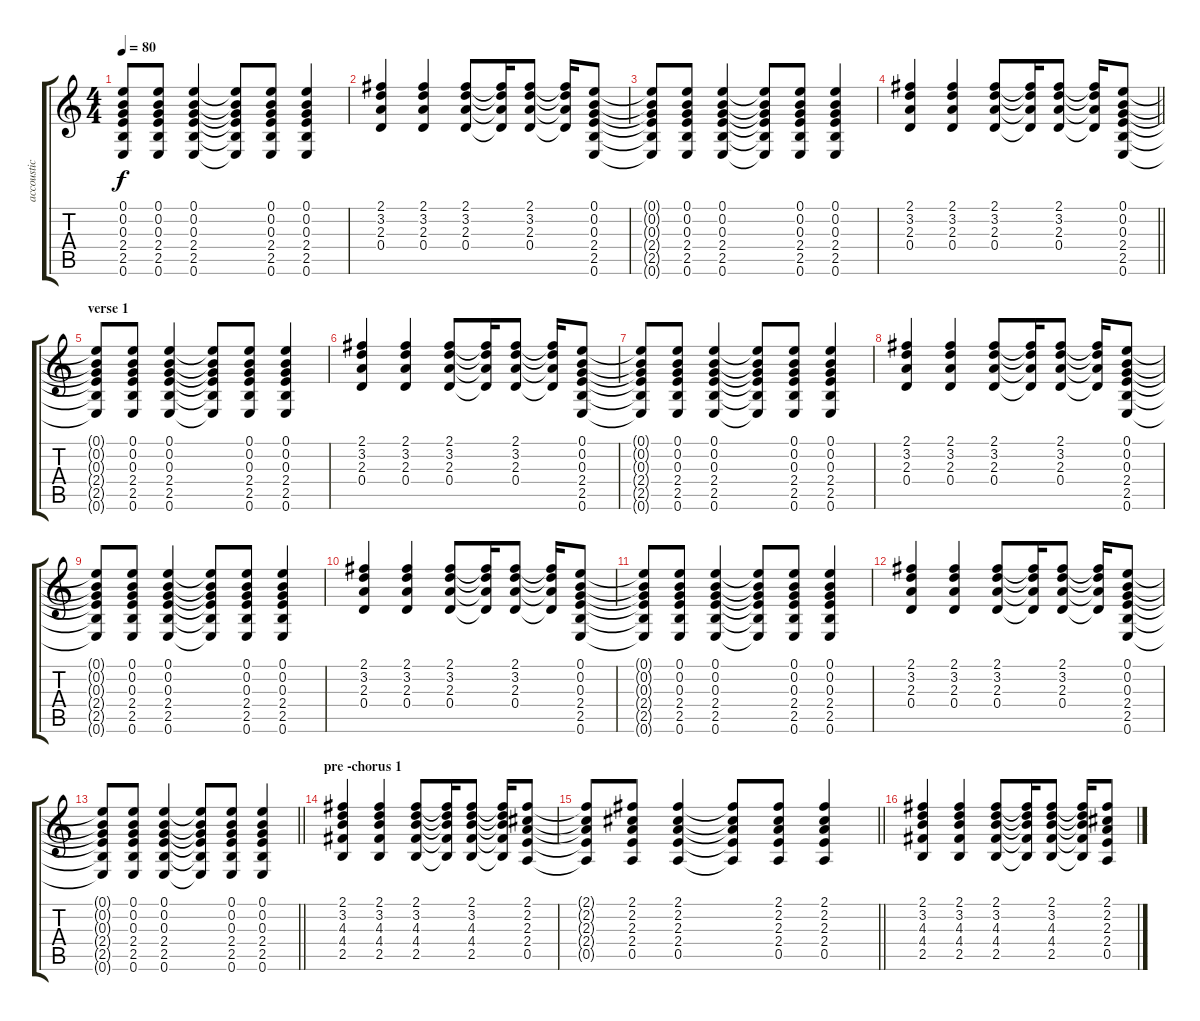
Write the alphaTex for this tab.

\track ("accoustic guitar" "accoustic ") {instrument acousticguitarsteel}
\staff {score tabs}
\tuning (E4 B3 G3 D3 A2 E2) {hide}
\ts (4 4)
\tempo 80
\clef g2
\ks c
(0.1{t} 0.2{t} 0.3{t} 2.4{t} 2.5{t} 0.6{t}).8{dy f} (0.1 0.2 0.3 2.4 2.5 0.6).8 (0.1 0.2 0.3 2.4 2.5 0.6).4 (0.1{t} 0.2{t} 0.3{t} 2.4{t} 2.5{t} 0.6{t}).8 (0.1 0.2 0.3 2.4 2.5 0.6).8 (0.1 0.2 0.3 2.4 2.5 0.6).4 |
(2.1 3.2 2.3 0.4).4 (2.1 3.2 2.3 0.4).4 (2.1 3.2 2.3 0.4).8 (2.1{t} 3.2{t} 2.3{t} 0.4{t}).16 (2.1 3.2 2.3 0.4).8 (2.1{t} 3.2{t} 2.3{t} 0.4{t}).16 (0.1 0.2 0.3 2.4 2.5 0.6).8 |
(0.1{t} 0.2{t} 0.3{t} 2.4{t} 2.5{t} 0.6{t}).8 (0.1 0.2 0.3 2.4 2.5 0.6).8 (0.1 0.2 0.3 2.4 2.5 0.6).4 (0.1{t} 0.2{t} 0.3{t} 2.4{t} 2.5{t} 0.6{t}).8 (0.1 0.2 0.3 2.4 2.5 0.6).8 (0.1 0.2 0.3 2.4 2.5 0.6).4 |
\barLineRight lightlight
(2.1 3.2 2.3 0.4).4 (2.1 3.2 2.3 0.4).4 (2.1 3.2 2.3 0.4).8 (2.1{t} 3.2{t} 2.3{t} 0.4{t}).16 (2.1 3.2 2.3 0.4).8 (2.1{t} 3.2{t} 2.3{t} 0.4{t}).16 (0.1 0.2 0.3 2.4 2.5 0.6).8 |
\section ("" "verse 1")
(0.1{t} 0.2{t} 0.3{t} 2.4{t} 2.5{t} 0.6{t}).8 (0.1 0.2 0.3 2.4 2.5 0.6).8 (0.1 0.2 0.3 2.4 2.5 0.6).4 (0.1{t} 0.2{t} 0.3{t} 2.4{t} 2.5{t} 0.6{t}).8 (0.1 0.2 0.3 2.4 2.5 0.6).8 (0.1 0.2 0.3 2.4 2.5 0.6).4 |
(2.1 3.2 2.3 0.4).4 (2.1 3.2 2.3 0.4).4 (2.1 3.2 2.3 0.4).8 (2.1{t} 3.2{t} 2.3{t} 0.4{t}).16 (2.1 3.2 2.3 0.4).8 (2.1{t} 3.2{t} 2.3{t} 0.4{t}).16 (0.1 0.2 0.3 2.4 2.5 0.6).8 |
(0.1{t} 0.2{t} 0.3{t} 2.4{t} 2.5{t} 0.6{t}).8 (0.1 0.2 0.3 2.4 2.5 0.6).8 (0.1 0.2 0.3 2.4 2.5 0.6).4 (0.1{t} 0.2{t} 0.3{t} 2.4{t} 2.5{t} 0.6{t}).8 (0.1 0.2 0.3 2.4 2.5 0.6).8 (0.1 0.2 0.3 2.4 2.5 0.6).4 |
(2.1 3.2 2.3 0.4).4 (2.1 3.2 2.3 0.4).4 (2.1 3.2 2.3 0.4).8 (2.1{t} 3.2{t} 2.3{t} 0.4{t}).16 (2.1 3.2 2.3 0.4).8 (2.1{t} 3.2{t} 2.3{t} 0.4{t}).16 (0.1 0.2 0.3 2.4 2.5 0.6).8 |
(0.1{t} 0.2{t} 0.3{t} 2.4{t} 2.5{t} 0.6{t}).8 (0.1 0.2 0.3 2.4 2.5 0.6).8 (0.1 0.2 0.3 2.4 2.5 0.6).4 (0.1{t} 0.2{t} 0.3{t} 2.4{t} 2.5{t} 0.6{t}).8 (0.1 0.2 0.3 2.4 2.5 0.6).8 (0.1 0.2 0.3 2.4 2.5 0.6).4 |
(2.1 3.2 2.3 0.4).4 (2.1 3.2 2.3 0.4).4 (2.1 3.2 2.3 0.4).8 (2.1{t} 3.2{t} 2.3{t} 0.4{t}).16 (2.1 3.2 2.3 0.4).8 (2.1{t} 3.2{t} 2.3{t} 0.4{t}).16 (0.1 0.2 0.3 2.4 2.5 0.6).8 |
(0.1{t} 0.2{t} 0.3{t} 2.4{t} 2.5{t} 0.6{t}).8 (0.1 0.2 0.3 2.4 2.5 0.6).8 (0.1 0.2 0.3 2.4 2.5 0.6).4 (0.1{t} 0.2{t} 0.3{t} 2.4{t} 2.5{t} 0.6{t}).8 (0.1 0.2 0.3 2.4 2.5 0.6).8 (0.1 0.2 0.3 2.4 2.5 0.6).4 |
(2.1 3.2 2.3 0.4).4 (2.1 3.2 2.3 0.4).4 (2.1 3.2 2.3 0.4).8 (2.1{t} 3.2{t} 2.3{t} 0.4{t}).16 (2.1 3.2 2.3 0.4).8 (2.1{t} 3.2{t} 2.3{t} 0.4{t}).16 (0.1 0.2 0.3 2.4 2.5 0.6).8 |
\barLineRight lightlight
(0.1{t} 0.2{t} 0.3{t} 2.4{t} 2.5{t} 0.6{t}).8 (0.1 0.2 0.3 2.4 2.5 0.6).8 (0.1 0.2 0.3 2.4 2.5 0.6).4 (0.1{t} 0.2{t} 0.3{t} 2.4{t} 2.5{t} 0.6{t}).8 (0.1 0.2 0.3 2.4 2.5 0.6).8 (0.1 0.2 0.3 2.4 2.5 0.6).4 |
\section ("" "pre -chorus 1")
(2.1 3.2 4.3 4.4 2.5).4 (2.1 3.2 4.3 4.4 2.5).4 (2.1 3.2 4.3 4.4 2.5).8 (2.1{t} 3.2{t} 4.3{t} 4.4{t} 2.5{t}).16 (2.1 3.2 4.3 4.4 2.5).8 (2.1{t} 3.2{t} 4.3{t} 4.4{t} 2.5{t}).16 (2.1 2.2 2.3 2.4 0.5).8 |
\barLineRight lightlight
(2.1{t} 2.2{t} 2.3{t} 2.4{t} 0.5{t}).8 (2.1 2.2 2.3 2.4 0.5).8 (2.1 2.2 2.3 2.4 0.5).4 (2.1{t} 2.2{t} 2.3{t} 2.4{t} 0.5{t}).8 (2.1 2.2 2.3 2.4 0.5).8 (2.1 2.2 2.3 2.4 0.5).4 |
(2.1 3.2 4.3 4.4 2.5).4 (2.1 3.2 4.3 4.4 2.5).4 (2.1 3.2 4.3 4.4 2.5).8 (2.1{t} 3.2{t} 4.3{t} 4.4{t} 2.5{t}).16 (2.1 3.2 4.3 4.4 2.5).8 (2.1{t} 3.2{t} 4.3{t} 4.4{t} 2.5{t}).16 (2.1 2.2 2.3 2.4 0.5).8
